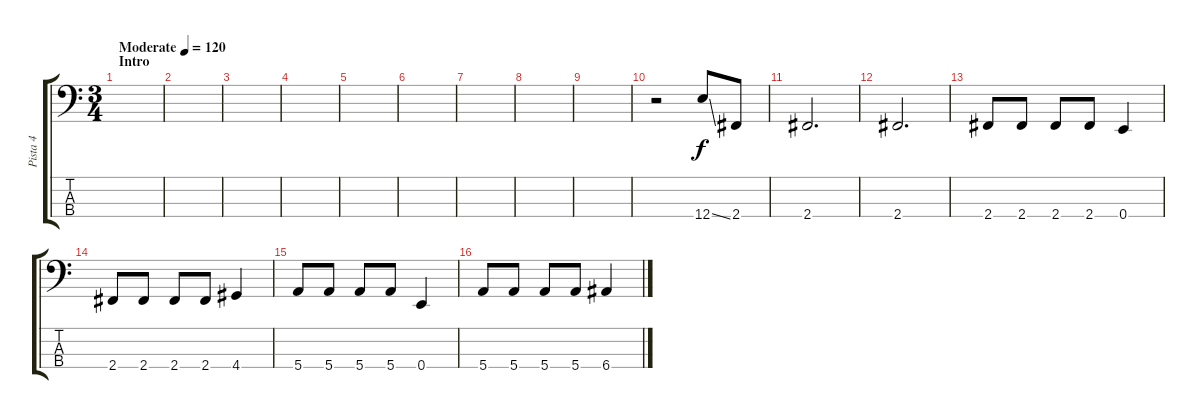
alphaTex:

\track ("Pista 4" "Pista 4") {instrument electricbasspick}
\staff {score tabs}
\tuning (G2 D2 A1 E1) {hide}
\ts (3 4)
\section ("" "Intro")
\tempo (120 "Moderate")
\clef f4
\ks c
|
|
|
|
|
|
|
|
|
r.2 12.4{ss}.8 2.4.8 |
2.4.2{d} |
2.4.2{d} |
2.4.8 2.4.8 2.4.8 2.4.8 0.4.4 |
2.4.8 2.4.8 2.4.8 2.4.8 4.4.4 |
5.4.8 5.4.8 5.4.8 5.4.8 0.4.4 |
5.4.8 5.4.8 5.4.8 5.4.8 6.4.4
